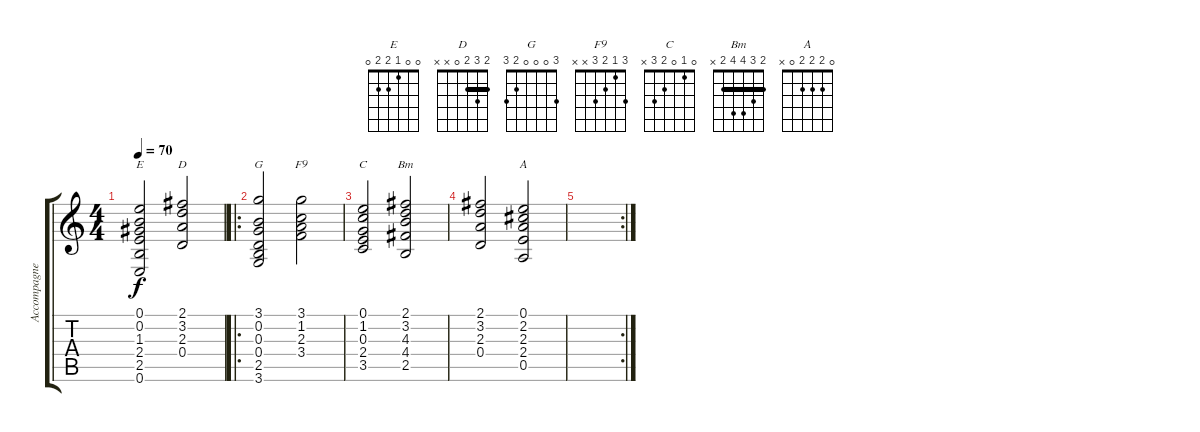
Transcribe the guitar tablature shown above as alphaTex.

\track ("Accompagnement" "Accompagne") {instrument electricguitarjazz}
\staff {score tabs}
\tuning (E4 B3 G3 D3 A2 E2) {hide}
\chord ("E" 0 0 1 2 2 0)
\chord ("D" 2 3 2 0 x x) {barre 2}
\chord ("G" 3 0 0 0 2 3)
\chord ("F9" 3 1 2 3 x x)
\chord ("C" 0 1 0 2 3 x)
\chord ("Bm" 2 3 4 4 2 x) {barre 2}
\chord ("A" 0 2 2 2 0 x)
\ts (4 4)
\tempo 70
\clef g2
\ks c
(0.1 0.2 1.3 2.4 2.5 0.6).2{ch "E" dy f} (2.1 3.2 2.3 0.4).2{ch "D"} |
\ro
(3.1 0.2 0.3 0.4 2.5 3.6).2{ch "G"} (3.1 1.2 2.3 3.4).2{ch "F9"} |
(0.1 1.2 0.3 2.4 3.5).2{ch "C"} (2.1 3.2 4.3 4.4 2.5).2{ch "Bm"} |
(2.1 3.2 2.3 0.4).2 (0.1 2.2 2.3 2.4 0.5).2{ch "A"} |
\rc 2
